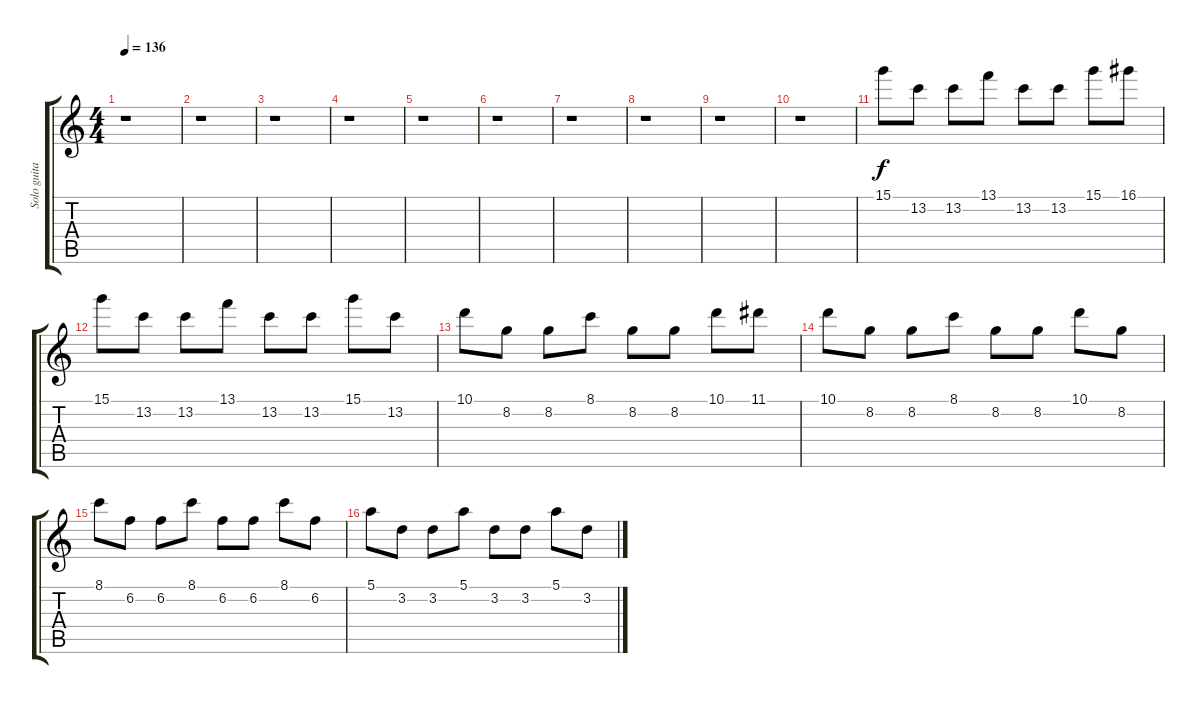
\track ("Solo guitar" "Solo guita") {instrument distortionguitar}
\staff {score tabs}
\tuning (E4 B3 G3 D3 A2 E2) {hide}
\ts (4 4)
\tempo 136
\clef g2
\ks c
r.1{dy f} |
r.1 |
r.1 |
r.1 |
r.1 |
r.1 |
r.1 |
r.1 |
r.1 |
r.1 |
15.1.8 13.2.8 13.2.8 13.1.8 13.2.8 13.2.8 15.1.8 16.1.8 |
15.1.8 13.2.8 13.2.8 13.1.8 13.2.8 13.2.8 15.1.8 13.2.8 |
10.1.8 8.2.8 8.2.8 8.1.8 8.2.8 8.2.8 10.1.8 11.1.8 |
10.1.8 8.2.8 8.2.8 8.1.8 8.2.8 8.2.8 10.1.8 8.2.8 |
8.1.8 6.2.8 6.2.8 8.1.8 6.2.8 6.2.8 8.1.8 6.2.8 |
5.1.8 3.2.8 3.2.8 5.1.8 3.2.8 3.2.8 5.1.8 3.2.8
